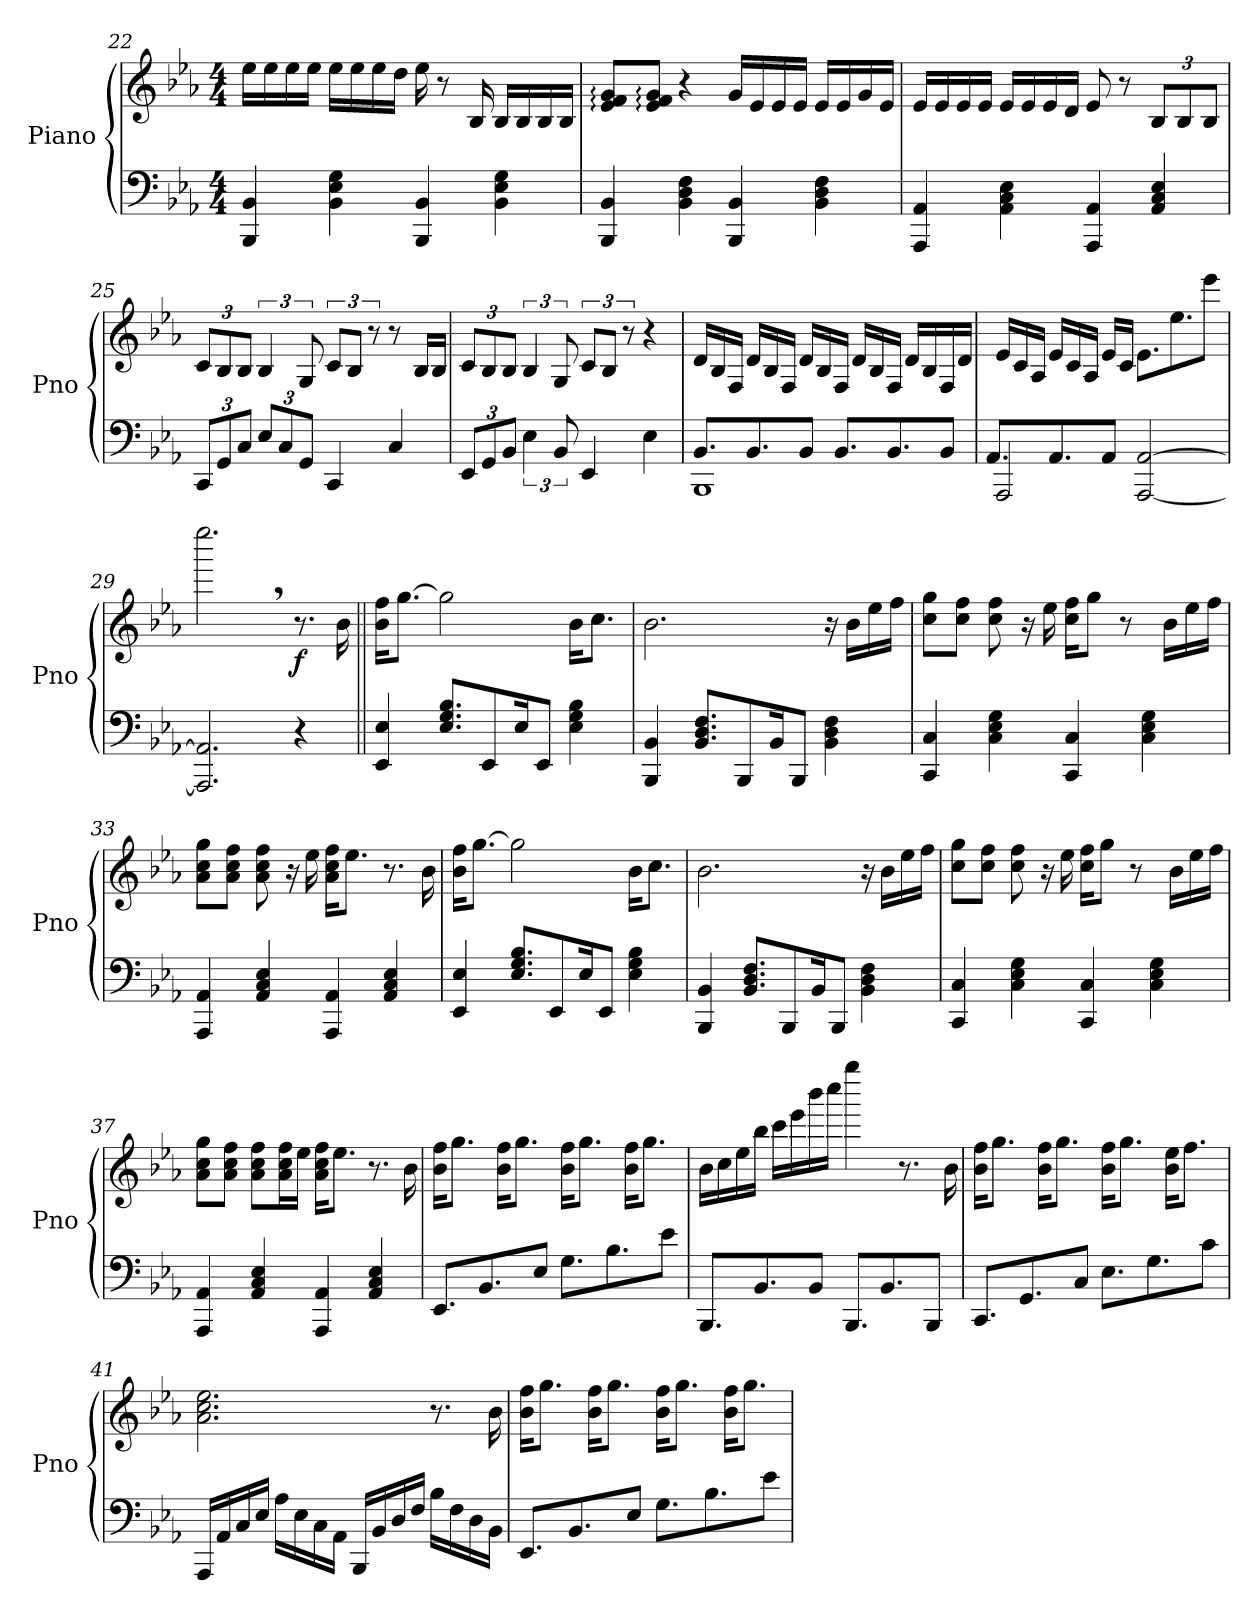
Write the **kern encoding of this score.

**kern	**kern	**dynam
*part1	*part1	*part1
*staff2	*staff1	*staff1/2
*I"Piano	*	*
*I'Pno	*	*
!!LO:LB:g=z
*clefF4	*clefG2	*
*k[b-e-a-]	*k[b-e-a-]	*
*M4/4	*M4/4	*
=22	=22	=22
4BBB-/ 4BB-/	16ee-\LL	.
.	16ee-\	.
.	16ee-\	.
.	16ee-\JJ	.
4BB-\ 4E-\ 4G\	16ee-\LL	.
.	16ee-\	.
.	16ee-\	.
.	16dd\JJ	.
4BBB-/ 4BB-/	16ee-\	.
.	8r	.
.	16B-/	.
4BB-\ 4E-\ 4G\	16B-/LL	.
.	16B-/	.
.	16B-/	.
.	16B-/JJ	.
=23	=23	=23
4BBB-/ 4BB-/	8e-/: 8f/: 8g/:L	.
.	8e-/: 8f/: 8g/:J	.
4BB-\ 4D\ 4F\	4r	.
4BBB-/ 4BB-/	16g/LL	.
.	16e-/	.
.	16e-/	.
.	16e-/JJ	.
4BB-\ 4D\ 4F\	16e-/LL	.
.	16e-/	.
.	16g/	.
.	16e-/JJ	.
!!LO:LB:g=z
=24	=24	=24
4AAA-/ 4AA-/	16e-/LL	.
.	16e-/	.
.	16e-/	.
.	16e-/JJ	.
4AA-\ 4C\ 4E-\	16e-/LL	.
.	16e-/	.
.	16e-/	.
.	16d/JJ	.
4AAA-/ 4AA-/	8e-/	.
.	8r	.
*	*Xbrackettup	*
4AA-/ 4C/ 4E-/	12B-/L	.
.	12B-/	.
.	12B-/J	.
=25	=25	=25
*Xbrackettup	*	*
12CC/L	12c/L	.
12GG/	12B-/	.
12C/J	12B-/J	.
*	*brackettup	*
12E-/L	6B-/	.
12C/	.	.
12GG/J	12G/	.
4CC/	12c/L	.
.	12B-/J	.
.	12r	.
4C/	8r	.
.	16B-/LL	.
.	16B-/JJ	.
=26	=26	=26
*	*Xbrackettup	*
12EE-/L	12c/L	.
12GG/	12B-/	.
12BB-/J	12B-/J	.
*brackettup	*brackettup	*
6E-\	6B-/	.
12BB-/	12G/	.
4EE-/	12c/L	.
.	12B-/J	.
.	12r	.
4E-\	4r	.
!!LO:LB:g=z
=27	=27	=27
*^	*	*
1BBB-	8.BB-/L	16d/LL	.
.	.	16B-/	.
.	.	16F/JJ	.
.	8.BB-/	16d/LL	.
.	.	16B-/	.
.	.	16F/JJ	.
.	8BB-/J	16d/LL	.
.	.	16B-/	.
.	8.BB-/L	16F/JJ	.
.	.	16d/LL	.
.	.	16B-/	.
.	8.BB-/	16F/JJ	.
.	.	16d/LL	.
.	.	16B-/	.
.	8BB-/J	16F/	.
.	.	16d/JJ	.
=28	=28	=28	=28
2AAA-/	8.AA-/L	16e-/LL	.
.	.	16c/	.
.	.	16A-/JJ	.
.	8.AA-/	16e-/LL	.
.	.	16c/	.
.	.	16A-/JJ	.
.	8AA-/J	16e-/LL	.
.	.	16c/JJ	.
[2AAA-/ [2AA-/	2ryy	8.e-\L	.
.	.	8.ee-\	.
.	.	8eee-\J	.
*v	*v	*	*
=29	=29	=29
2.AAA-/] 2.AA-/]	2.eeee-,\	.
!	!	!LO:DY:b
4r	8.r	f
.	16b-\	.
!!LO:LB:g=z
=30||	=30||	=30||
4EE-/ 4E-/	16b-\ 16ff\KL	.
.	[8.gg\J	.
8.E-/ 8.G/ 8.B-/L	2gg\]	.
8EE-/	.	.
16E-/K	.	.
8EE-/J	.	.
4E-\ 4G\ 4B-\	16b-\KL	.
.	8.cc\J	.
=31	=31	=31
4BBB-/ 4BB-/	2.b-\	.
8.BB-/ 8.D/ 8.F/L	.	.
8BBB-/	.	.
16BB-/K	.	.
8BBB-/J	.	.
4BB-\ 4D\ 4F\	16r	.
.	16b-\LL	.
.	16ee-\	.
.	16ff\JJ	.
=32	=32	=32
4CC/ 4C/	8cc\ 8gg\L	.
.	8cc\ 8ff\J	.
4C\ 4E-\ 4G\	8cc\ 8ff\	.
.	16r	.
.	16ee-\	.
4CC/ 4C/	16cc\ 16ff\KL	.
.	8gg\J	.
.	8r	.
4C\ 4E-\ 4G\	.	.
.	16b-\LL	.
.	16ee-\	.
.	16ff\JJ	.
=33	=33	=33
4AAA-/ 4AA-/	8a-\ 8cc\ 8gg\L	.
.	8a-\ 8cc\ 8ff\J	.
4AA-/ 4C/ 4E-/	8a-\ 8cc\ 8ff\	.
.	16r	.
.	16ee-\	.
4AAA-/ 4AA-/	16a-\ 16cc\ 16ff\KL	.
.	8.ee-\J	.
4AA-/ 4C/ 4E-/	8.r	.
.	16b-\	.
!!LO:PB:g=z
=34	=34	=34
4EE-/ 4E-/	16b-\ 16ff\KL	.
.	[8.gg\J	.
8.E-/ 8.G/ 8.B-/L	2gg\]	.
8EE-/	.	.
16E-/K	.	.
8EE-/J	.	.
4E-\ 4G\ 4B-\	16b-\KL	.
.	8.cc\J	.
=35	=35	=35
4BBB-/ 4BB-/	2.b-\	.
8.BB-/ 8.D/ 8.F/L	.	.
8BBB-/	.	.
16BB-/K	.	.
8BBB-/J	.	.
4BB-\ 4D\ 4F\	16r	.
.	16b-\LL	.
.	16ee-\	.
.	16ff\JJ	.
=36	=36	=36
4CC/ 4C/	8cc\ 8gg\L	.
.	8cc\ 8ff\J	.
4C\ 4E-\ 4G\	8cc\ 8ff\	.
.	16r	.
.	16ee-\	.
4CC/ 4C/	16cc\ 16ff\KL	.
.	8gg\J	.
.	8r	.
4C\ 4E-\ 4G\	.	.
.	16b-\LL	.
.	16ee-\	.
.	16ff\JJ	.
=37	=37	=37
4AAA-/ 4AA-/	8a-\ 8cc\ 8gg\L	.
.	8a-\ 8cc\ 8ff\J	.
4AA-/ 4C/ 4E-/	8a-\ 8cc\ 8ff\L	.
.	16a-\ 16cc\ 16ff\L	.
.	16ee-\JJ	.
4AAA-/ 4AA-/	16a-\ 16cc\ 16ff\KL	.
.	8.ee-\J	.
4AA-/ 4C/ 4E-/	8.r	.
.	16b-\	.
!!LO:LB:g=z
=38	=38	=38
8.EE-/L	16b-\ 16ff\KL	.
.	8.gg\J	.
8.BB-/	.	.
.	16b-\ 16ff\KL	.
.	8.gg\J	.
8E-/J	.	.
8.G\L	16b-\ 16ff\KL	.
.	8.gg\J	.
8.B-\	.	.
.	16b-\ 16ff\KL	.
.	8.gg\J	.
8e-\J	.	.
=39	=39	=39
8.BBB-/L	16b-\LL	.
.	16cc\	.
.	16ee-\	.
8.BB-/	16bb-\JJ	.
.	16ccc\LL	.
.	16eee-\	.
8BB-/J	16bbb-\	.
.	16cccc\JJ	.
8.BBB-/L	4gggg\	.
8.BB-/	.	.
.	8.r	.
8BBB-/J	.	.
.	16b-\	.
=40	=40	=40
8.CC/L	16b-\ 16ff\KL	.
.	8.gg\J	.
8.GG/	.	.
.	16b-\ 16ff\KL	.
.	8.gg\J	.
8C/J	.	.
8.E-\L	16b-\ 16ff\KL	.
.	8.gg\J	.
8.G\	.	.
.	16b-\ 16ee-\KL	.
.	8.ff\J	.
8c\J	.	.
!!LO:LB:g=z
=41	=41	=41
16AAA-/LL	2.a-\ 2.cc\ 2.ee-\	.
16AA-/	.	.
16C/	.	.
16E-/JJ	.	.
16A-\LL	.	.
16E-\	.	.
16C\	.	.
16AA-\JJ	.	.
16BBB-/LL	.	.
16BB-/	.	.
16D/	.	.
16F/JJ	.	.
16B-\LL	8.r	.
16F\	.	.
16D\	.	.
16BB-\JJ	16b-\	.
=42	=42	=42
8.EE-/L	16b-\ 16ff\KL	.
.	8.gg\J	.
8.BB-/	.	.
.	16b-\ 16ff\KL	.
.	8.gg\J	.
8E-/J	.	.
8.G\L	16b-\ 16ff\KL	.
.	8.gg\J	.
8.B-\	.	.
.	16b-\ 16ff\KL	.
.	8.gg\J	.
8e-\J	.	.
=	=	=
*-	*-	*-
